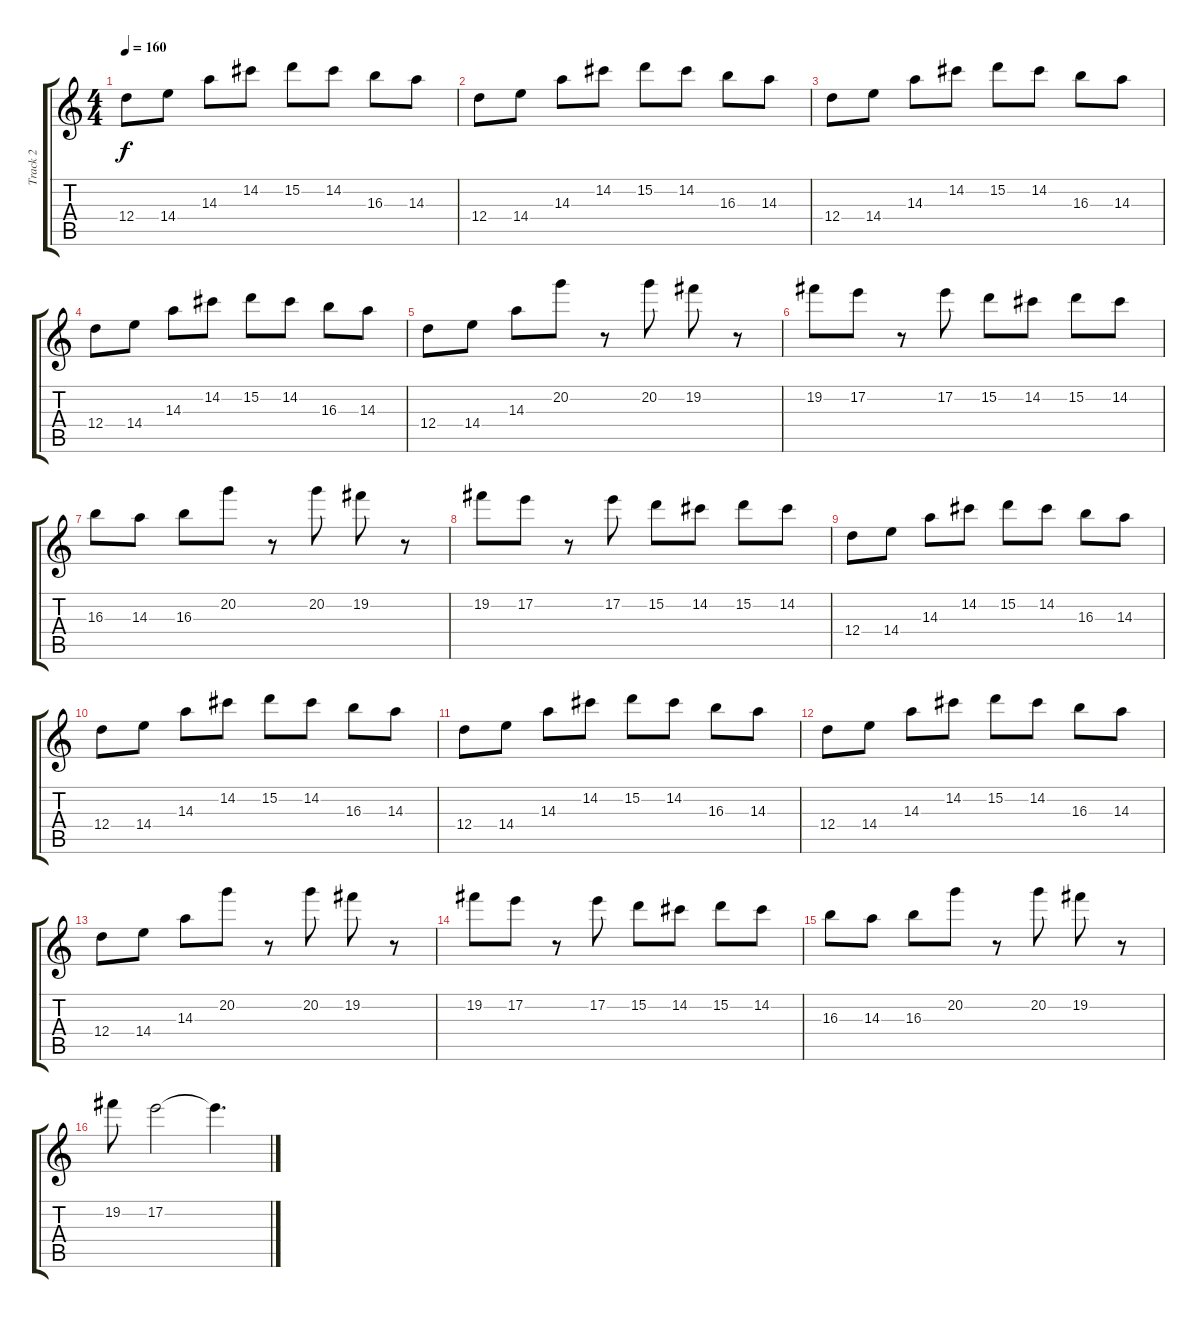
\track ("Track 2" "Track 2") {instrument distortionguitar}
\staff {score tabs}
\tuning (E4 B3 G3 D3 A2 E2) {hide}
\ts (4 4)
\tempo 160
\clef g2
\ks c
12.4.8{dy f} 14.4.8 14.3.8 14.2.8 15.2.8 14.2.8 16.3.8 14.3.8 |
12.4.8 14.4.8 14.3.8 14.2.8 15.2.8 14.2.8 16.3.8 14.3.8 |
12.4.8 14.4.8 14.3.8 14.2.8 15.2.8 14.2.8 16.3.8 14.3.8 |
12.4.8 14.4.8 14.3.8 14.2.8 15.2.8 14.2.8 16.3.8 14.3.8 |
12.4.8 14.4.8 14.3.8 20.2.8 r.8 20.2.8 19.2.8 r.8 |
19.2.8 17.2.8 r.8 17.2.8 15.2.8 14.2.8 15.2.8 14.2.8 |
16.3.8 14.3.8 16.3.8 20.2.8 r.8 20.2.8 19.2.8 r.8 |
19.2.8 17.2.8 r.8 17.2.8 15.2.8 14.2.8 15.2.8 14.2.8 |
12.4.8 14.4.8 14.3.8 14.2.8 15.2.8 14.2.8 16.3.8 14.3.8 |
12.4.8 14.4.8 14.3.8 14.2.8 15.2.8 14.2.8 16.3.8 14.3.8 |
12.4.8 14.4.8 14.3.8 14.2.8 15.2.8 14.2.8 16.3.8 14.3.8 |
12.4.8 14.4.8 14.3.8 14.2.8 15.2.8 14.2.8 16.3.8 14.3.8 |
12.4.8 14.4.8 14.3.8 20.2.8 r.8 20.2.8 19.2.8 r.8 |
19.2.8 17.2.8 r.8 17.2.8 15.2.8 14.2.8 15.2.8 14.2.8 |
16.3.8 14.3.8 16.3.8 20.2.8 r.8 20.2.8 19.2.8 r.8 |
19.2.8 17.2.2 17.2{t}.4{d}
